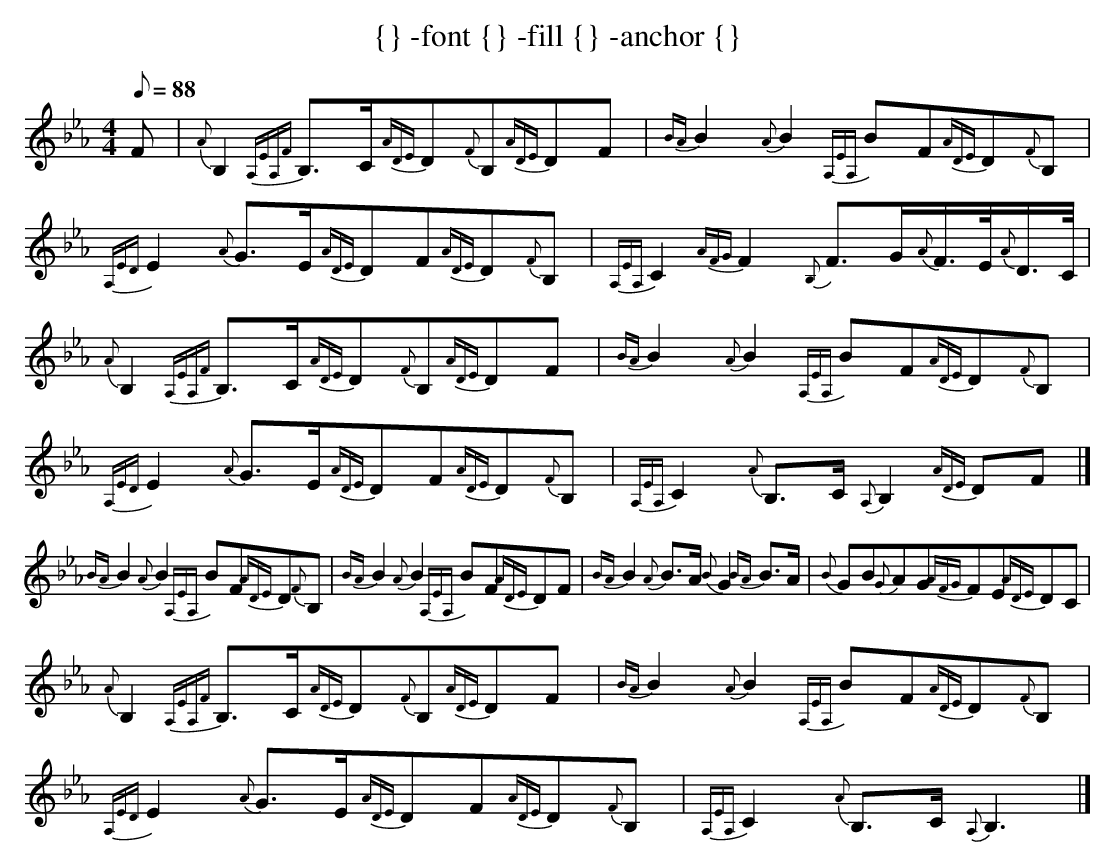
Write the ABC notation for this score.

X:1
T:{} -font {} -fill {} -anchor {}
M:4/4
Q:88
K:Eb
F1
|{A}B,2{A,EA,F}B,3/2C/2{ADE}D1{F}B,1{ADE}D1F1|{BA}B2{A}B2{A,EA,}B1F1{ADE}D1{F}B,1|{A,ED}E2{A}G3/2E/2{ADE}D1F1{ADE}D1{F}B,1|{A,EA,}C2{AFG}F2{B,}F3/2G/2{A}F3/4E/4{A}D3/4C/4|!
{A}B,2{A,EA,F}B,3/2C/2{ADE}D1{F}B,1{ADE}D1F1|{BA}B2{A}B2{A,EA,}B1F1{ADE}D1{F}B,1|{A,ED}E2{A}G3/2E/2{ADE}D1F1{ADE}D1{F}B,1|{A,EA,}C2{A}B,3/2C/2{A,}B,2{ADE}D1F1|]!
{BA}B2{A}B2{A,EA,}B1F1{ADE}D1{F}B,1|{BA}B2{A}B2{A,EA,}B1F1{ADE}D1F1|{BA}B2{A}B3/2A/2{B}G2{BA}B3/2A/2|{B}G1B1{G}A1G1{AFG}F1E1{ADE}D1C1|!
{A}B,2{A,EA,F}B,3/2C/2{ADE}D1{F}B,1{ADE}D1F1|{BA}B2{A}B2{A,EA,}B1F1{ADE}D1{F}B,1|{A,ED}E2{A}G3/2E/2{ADE}D1F1{ADE}D1{F}B,1|{A,EA,}C2{A}B,3/2C/2{A,}B,3|]
